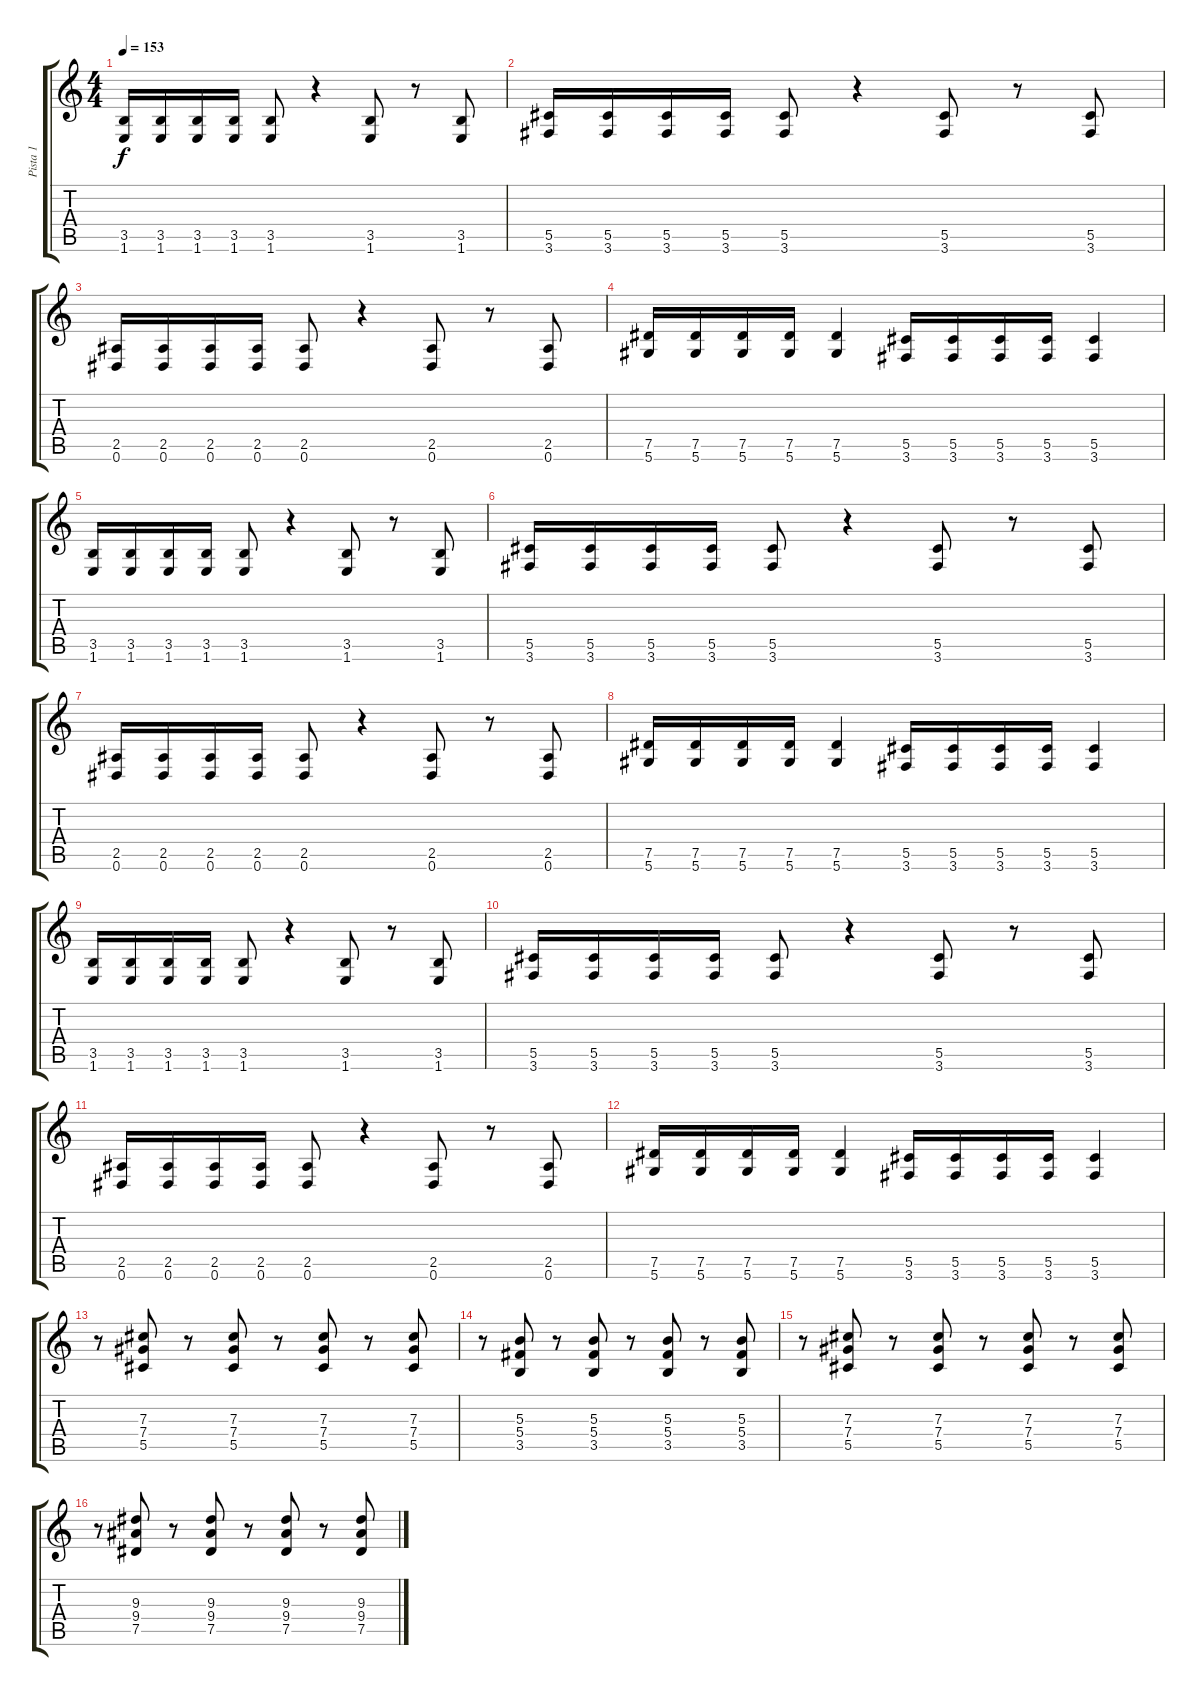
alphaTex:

\track ("Pista 1" "Pista 1") {instrument distortionguitar}
\staff {score tabs}
\tuning (Eb4 Bb3 Gb3 Db3 Ab2 Eb2) {hide}
\ts (4 4)
\tempo 153
\clef g2
\ks c
(3.5 1.6).16{dy f} (3.5 1.6).16 (3.5 1.6).16 (3.5 1.6).16 (3.5 1.6).8 r.4 (3.5 1.6).8 r.8 (3.5 1.6).8 |
(5.5 3.6).16 (5.5 3.6).16 (5.5 3.6).16 (5.5 3.6).16 (5.5 3.6).8 r.4 (5.5 3.6).8 r.8 (5.5 3.6).8 |
(2.5 0.6).16 (2.5 0.6).16 (2.5 0.6).16 (2.5 0.6).16 (2.5 0.6).8 r.4 (2.5 0.6).8 r.8 (2.5 0.6).8 |
(7.5 5.6).16 (7.5 5.6).16 (7.5 5.6).16 (7.5 5.6).16 (7.5 5.6).4 (5.5 3.6).16 (5.5 3.6).16 (5.5 3.6).16 (5.5 3.6).16 (5.5 3.6).4 |
(3.5 1.6).16 (3.5 1.6).16 (3.5 1.6).16 (3.5 1.6).16 (3.5 1.6).8 r.4 (3.5 1.6).8 r.8 (3.5 1.6).8 |
(5.5 3.6).16 (5.5 3.6).16 (5.5 3.6).16 (5.5 3.6).16 (5.5 3.6).8 r.4 (5.5 3.6).8 r.8 (5.5 3.6).8 |
(2.5 0.6).16 (2.5 0.6).16 (2.5 0.6).16 (2.5 0.6).16 (2.5 0.6).8 r.4 (2.5 0.6).8 r.8 (2.5 0.6).8 |
(7.5 5.6).16 (7.5 5.6).16 (7.5 5.6).16 (7.5 5.6).16 (7.5 5.6).4 (5.5 3.6).16 (5.5 3.6).16 (5.5 3.6).16 (5.5 3.6).16 (5.5 3.6).4 |
(3.5 1.6).16 (3.5 1.6).16 (3.5 1.6).16 (3.5 1.6).16 (3.5 1.6).8 r.4 (3.5 1.6).8 r.8 (3.5 1.6).8 |
(5.5 3.6).16 (5.5 3.6).16 (5.5 3.6).16 (5.5 3.6).16 (5.5 3.6).8 r.4 (5.5 3.6).8 r.8 (5.5 3.6).8 |
(2.5 0.6).16 (2.5 0.6).16 (2.5 0.6).16 (2.5 0.6).16 (2.5 0.6).8 r.4 (2.5 0.6).8 r.8 (2.5 0.6).8 |
(7.5 5.6).16 (7.5 5.6).16 (7.5 5.6).16 (7.5 5.6).16 (7.5 5.6).4 (5.5 3.6).16 (5.5 3.6).16 (5.5 3.6).16 (5.5 3.6).16 (5.5 3.6).4 |
r.8{instrument electricguitarclean} (7.3 7.4 5.5).8 r.8 (7.3 7.4 5.5).8 r.8 (7.3 7.4 5.5).8 r.8 (7.3 7.4 5.5).8 |
r.8 (5.3 5.4 3.5).8 r.8 (5.3 5.4 3.5).8 r.8 (5.3 5.4 3.5).8 r.8 (5.3 5.4 3.5).8 |
r.8{instrument electricguitarclean} (7.3 7.4 5.5).8 r.8 (7.3 7.4 5.5).8 r.8 (7.3 7.4 5.5).8 r.8 (7.3 7.4 5.5).8 |
r.8{instrument electricguitarclean} (9.3 9.4 7.5).8 r.8 (9.3 9.4 7.5).8 r.8 (9.3 9.4 7.5).8 r.8 (9.3 9.4 7.5).8
